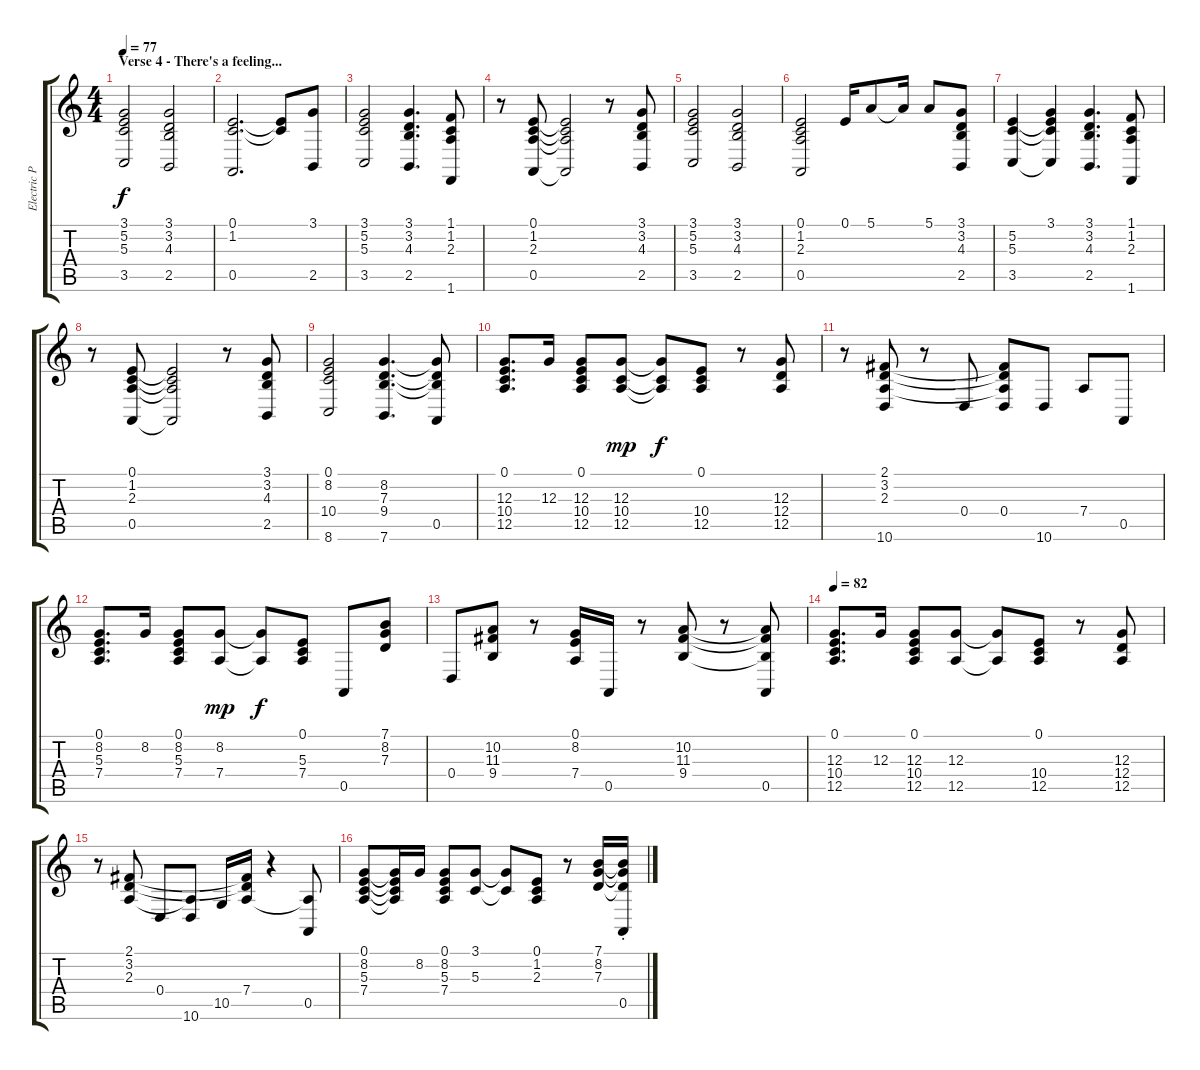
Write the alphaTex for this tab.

\track ("Electric Piano (Jones)" "Electric P") {instrument electricpiano1}
\staff {score tabs}
\tuning (E4 B3 G3 D3 A2 E2) {hide}
\ts (4 4)
\section ("" "Verse 4 - There's a feeling...")
\tempo 77
\clef g2
\ks c
(3.1 5.2 5.3 3.5).2{dy f} (3.1 3.2 4.3 2.5).2 |
(0.1 1.2 0.5).2{d} (0.1{t} 1.2{t}).8 (3.1 2.5).8 |
(3.1 5.2 5.3 3.5).2 (3.1 3.2 4.3 2.5).4{d} (1.1 1.2 2.3 1.6).8 |
r.8 (0.1 1.2 2.3 0.5).8 (0.1{t} 1.2{t} 2.3{t} 0.5{t}).2 r.8 (3.1 3.2 4.3 2.5).8 |
(3.1 5.2 5.3 3.5).2 (3.1 3.2 4.3 2.5).2 |
(0.1 1.2 2.3 0.5).2 0.1.16 5.1.8 5.1{t}.16 5.1.8 (3.1 3.2 4.3 2.5).8 |
(5.2 5.3 3.5).4 (3.1 5.2{t} 5.3{t} 3.5{t}).4 (3.1 3.2 4.3 2.5).4{d} (1.1 1.2 2.3 1.6).8 |
r.8 (0.1 1.2 2.3 0.5).8 (0.1{t} 1.2{t} 2.3{t} 0.5{t}).2 r.8 (3.1 3.2 4.3 2.5).8 |
(0.1 8.2 10.4 8.6).2 (8.2 7.3 9.4 7.6).4{d} (8.2{t} 7.3{t} 9.4{t} 0.5).8 |
(0.1 12.3 10.4 12.5).8{d} 12.3.16 (0.1 12.3 10.4 12.5).8 (12.3 10.4 12.5).8{dy mp} (12.3{t} 10.4{t} 12.5{t}).8{dy f} (0.1 10.4 12.5).8 r.8 (12.3 12.4 12.5).8 |
r.8 (2.1 3.2 2.3 10.6).8 r.8 0.4.8 (2.1{t} 3.2{t} 2.3{t} 0.4).8 10.6.8 7.4.8 0.5.8 |
(0.1 8.2 5.3 7.4).8{d} 8.2.16 (0.1 8.2 5.3 7.4).8 (8.2 7.4).8{dy mp} (8.2{t} 7.4{t}).8{dy f} (0.1 5.3 7.4).8 0.5.8 (7.1 8.2 7.3).8 |
0.4.8 (10.2 11.3 9.4).8 r.8 (0.1 8.2 7.4).16 0.5.16 r.8 (10.2 11.3 9.4).8 r.8 (10.2{t} 11.3{t} 9.4{t} 0.5).8 |
\tempo 82
(0.1 12.3 10.4 12.5).8{d} 12.3.16 (0.1 12.3 10.4 12.5).8 (12.3 12.5).8 (12.3{t} 12.5{t}).8 (0.1 10.4 12.5).8 r.8 (12.3 12.4 12.5).8 |
r.8 (2.1 3.2 2.3).8 0.4.8 (2.3{t} 10.6).8 10.5.16 (2.1{t} 3.2{t} 7.4).16 r.4 (7.4{t} 0.5).8 |
(0.1 8.2 5.3 7.4).8 (0.1{t} 8.2{t} 5.3{t} 7.4{t}).16 8.2.16 (0.1 8.2 5.3 7.4).8 (3.1 5.3).8 (3.1{t} 5.3{t}).8 (0.1 1.2 2.3).8 r.8 (7.1 8.2 7.3).16 (7.1{t} 8.2{t} 7.3{t} 0.5{st}).16
